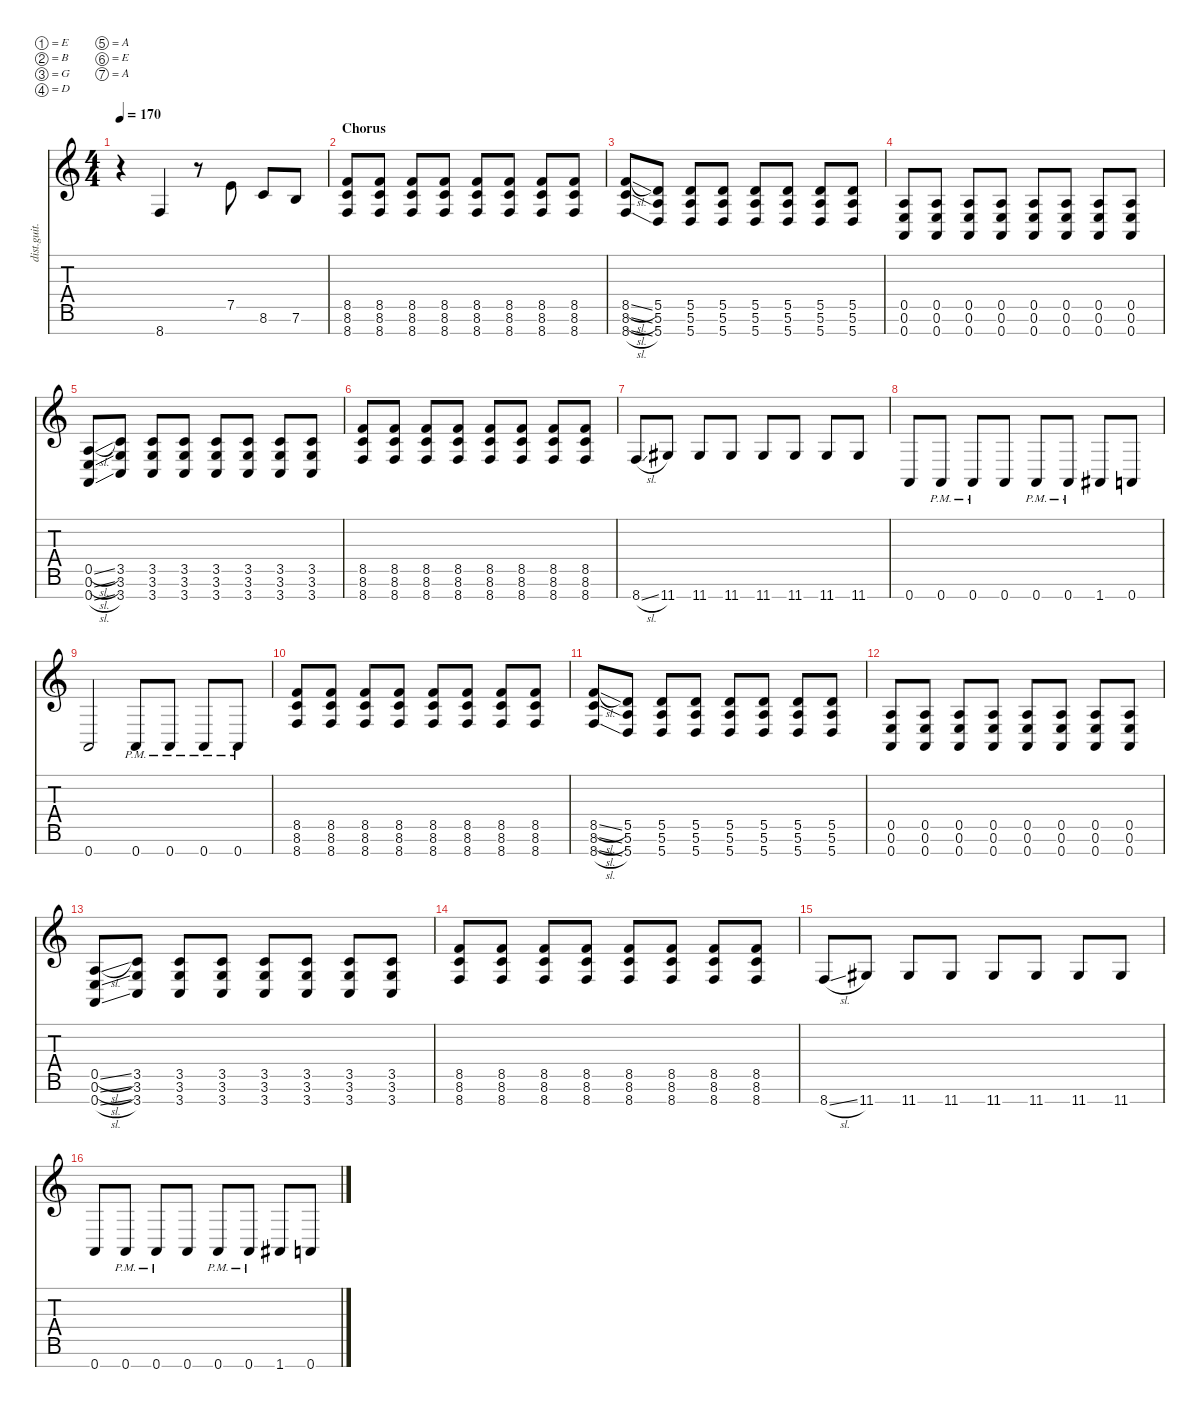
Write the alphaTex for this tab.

\defaultSystemsLayout 4
\hideDynamics
\bracketExtendMode nobrackets
\track ("Distortion Guitar - Rhytm" "dist.guit.") {instrument distortionguitar}
\staff {score tabs}
\tuning (E4 B3 G3 D3 A2 E2 A1)
\ts (4 4)
\tempo 170
\clef g2
\ks c
r.4{dy mf beam Down} 8.7.4{beam Up} r.8{beam Down} 7.5.8{beam Up} 8.6.8{beam Up} 7.6.8{beam Up} |
\section ("" "Chorus")
(8.7 8.6 8.5).8{beam Up} (8.7 8.6 8.5).8{beam Up} (8.7 8.6 8.5).8{beam Up} (8.7 8.6 8.5).8{beam Up} (8.7 8.6 8.5).8{beam Up} (8.7 8.6 8.5).8{beam Up} (8.7 8.6 8.5).8{beam Up} (8.7 8.6 8.5).8{beam Up} |
(8.7{sl} 8.6{sl} 8.5{sl}).8{beam Up} (5.7 5.6 5.5).8{beam Up} (5.7 5.6 5.5).8{beam Up} (5.7 5.6 5.5).8{beam Up} (5.7 5.6 5.5).8{beam Up} (5.7 5.6 5.5).8{beam Up} (5.7 5.6 5.5).8{beam Up} (5.7 5.6 5.5).8{beam Up} |
(0.7 0.6 0.5).8{beam Up} (0.7 0.6 0.5).8{beam Up} (0.7 0.6 0.5).8{beam Up} (0.7 0.6 0.5).8{beam Up} (0.7 0.6 0.5).8{beam Up} (0.7 0.6 0.5).8{beam Up} (0.7 0.6 0.5).8{beam Up} (0.7 0.6 0.5).8{beam Up} |
(0.7{sl} 0.6{sl} 0.5{sl}).8{beam Up} (3.7 3.6 3.5).8{beam Up} (3.7 3.6 3.5).8{beam Up} (3.7 3.6 3.5).8{beam Up} (3.7 3.6 3.5).8{beam Up} (3.7 3.6 3.5).8{beam Up} (3.7 3.6 3.5).8{beam Up} (3.7 3.6 3.5).8{beam Up} |
(8.7 8.6 8.5).8{beam Up} (8.7 8.6 8.5).8{beam Up} (8.7 8.6 8.5).8{beam Up} (8.7 8.6 8.5).8{beam Up} (8.7 8.6 8.5).8{beam Up} (8.7 8.6 8.5).8{beam Up} (8.7 8.6 8.5).8{beam Up} (8.7 8.6 8.5).8{beam Up} |
8.7{sl}.8{beam Up} 11.7{acc #}.8{beam Up} 11.7{acc #}.8{beam Up} 11.7{acc #}.8{beam Up} 11.7{acc #}.8{beam Up} 11.7{acc #}.8{beam Up} 11.7{acc #}.8{beam Up} 11.7{acc #}.8{beam Up} |
0.7.8{beam Up} 0.7{pm}.8{beam Up} 0.7{pm}.8{beam Up} 0.7.8{beam Up} 0.7{pm}.8{beam Up} 0.7{pm}.8{beam Up} 1.7{acc #}.8{beam Up} 0.7.8{beam Up} |
0.7.2{beam Up} 0.7{pm}.8{beam Up} 0.7{pm}.8{beam Up} 0.7{pm}.8{beam Up} 0.7{pm}.8{beam Up} |
(8.7 8.6 8.5).8{beam Up} (8.7 8.6 8.5).8{beam Up} (8.7 8.6 8.5).8{beam Up} (8.7 8.6 8.5).8{beam Up} (8.7 8.6 8.5).8{beam Up} (8.7 8.6 8.5).8{beam Up} (8.7 8.6 8.5).8{beam Up} (8.7 8.6 8.5).8{beam Up} |
(8.7{sl} 8.6{sl} 8.5{sl}).8{beam Up} (5.7 5.6 5.5).8{beam Up} (5.7 5.6 5.5).8{beam Up} (5.7 5.6 5.5).8{beam Up} (5.7 5.6 5.5).8{beam Up} (5.7 5.6 5.5).8{beam Up} (5.7 5.6 5.5).8{beam Up} (5.7 5.6 5.5).8{beam Up} |
(0.7 0.6 0.5).8{beam Up} (0.7 0.6 0.5).8{beam Up} (0.7 0.6 0.5).8{beam Up} (0.7 0.6 0.5).8{beam Up} (0.7 0.6 0.5).8{beam Up} (0.7 0.6 0.5).8{beam Up} (0.7 0.6 0.5).8{beam Up} (0.7 0.6 0.5).8{beam Up} |
(0.7{sl} 0.6{sl} 0.5{sl}).8{beam Up} (3.7 3.6 3.5).8{beam Up} (3.7 3.6 3.5).8{beam Up} (3.7 3.6 3.5).8{beam Up} (3.7 3.6 3.5).8{beam Up} (3.7 3.6 3.5).8{beam Up} (3.7 3.6 3.5).8{beam Up} (3.7 3.6 3.5).8{beam Up} |
(8.7 8.6 8.5).8{beam Up} (8.7 8.6 8.5).8{beam Up} (8.7 8.6 8.5).8{beam Up} (8.7 8.6 8.5).8{beam Up} (8.7 8.6 8.5).8{beam Up} (8.7 8.6 8.5).8{beam Up} (8.7 8.6 8.5).8{beam Up} (8.7 8.6 8.5).8{beam Up} |
8.7{sl}.8{beam Up} 11.7{acc #}.8{beam Up} 11.7{acc #}.8{beam Up} 11.7{acc #}.8{beam Up} 11.7{acc #}.8{beam Up} 11.7{acc #}.8{beam Up} 11.7{acc #}.8{beam Up} 11.7{acc #}.8{beam Up} |
0.7.8{beam Up} 0.7{pm}.8{beam Up} 0.7{pm}.8{beam Up} 0.7.8{beam Up} 0.7{pm}.8{beam Up} 0.7{pm}.8{beam Up} 1.7{acc #}.8{beam Up} 0.7.8{beam Up}
